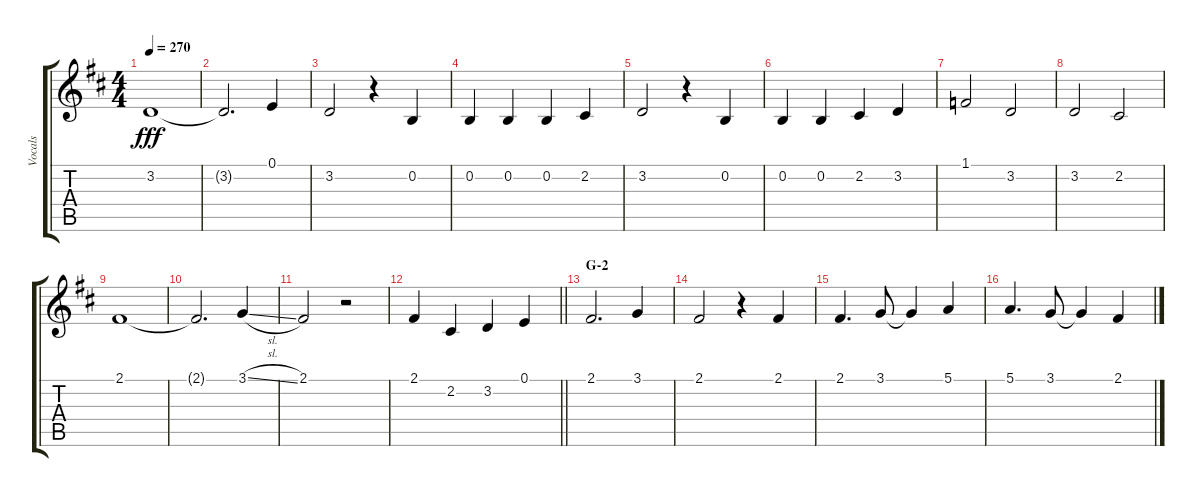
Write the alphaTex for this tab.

\track ("Vocals" "Vocals") {instrument voiceoohs}
\staff {score tabs}
\tuning (E4 B3 G3 D3 A2 E2) {hide}
\ts (4 4)
\tempo 270
\clef g2
\ks d
3.2.1{dy fff} |
3.2{t}.2{d} 0.1.4 |
3.2.2 r.4 0.2.4 |
0.2.4 0.2.4 0.2.4 2.2.4 |
3.2.2 r.4 0.2.4 |
0.2.4 0.2.4 2.2.4 3.2.4 |
1.1.2 3.2.2 |
3.2.2 2.2.2 |
2.1.1 |
2.1{t}.2{d} 3.1{sl}.4 |
2.1.2 r.2 |
\barLineRight lightlight
2.1.4 2.2.4 3.2.4 0.1.4 |
\section ("" "G-2")
2.1.2{d} 3.1.4 |
2.1.2 r.4 2.1.4 |
2.1.4{d} 3.1.8 3.1{t}.4 5.1.4 |
5.1.4{d} 3.1.8 3.1{t}.4 2.1.4
